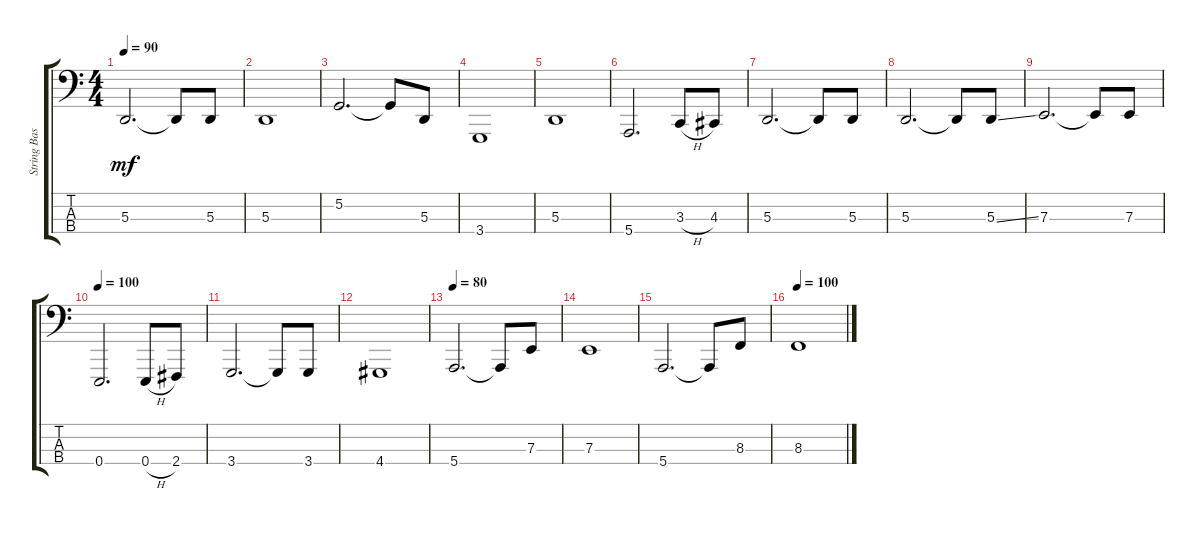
\track ("String Bass" "String Bas") {instrument stringensemble1}
\staff {score tabs}
\tuning (G2 D2 A1 E1) {hide}
\ts (4 4)
\tempo 90
\clef f4
\ks c
5.3.2{d dy mf} 5.3{t}.8 5.3.8 |
5.3.1 |
5.2.2{d} 5.2{t}.8 5.3.8 |
3.4.1 |
5.3.1 |
5.4.2{d} 3.3{h}.8 4.3.8 |
5.3.2{d} 5.3{t}.8 5.3.8 |
5.3.2{d} 5.3{t}.8 5.3{ss}.8 |
7.3.2{d} 7.3{t}.8 7.3.8 |
\tempo 100
0.4.2{d} 0.4{h}.8 2.4.8 |
3.4.2{d} 3.4{t}.8 3.4.8 |
4.4.1 |
\tempo 80
5.4.2{d} 5.4{t}.8 7.3.8 |
7.3.1 |
5.4.2{d} 5.4{t}.8 8.3.8 |
\tempo 100
8.3.1
